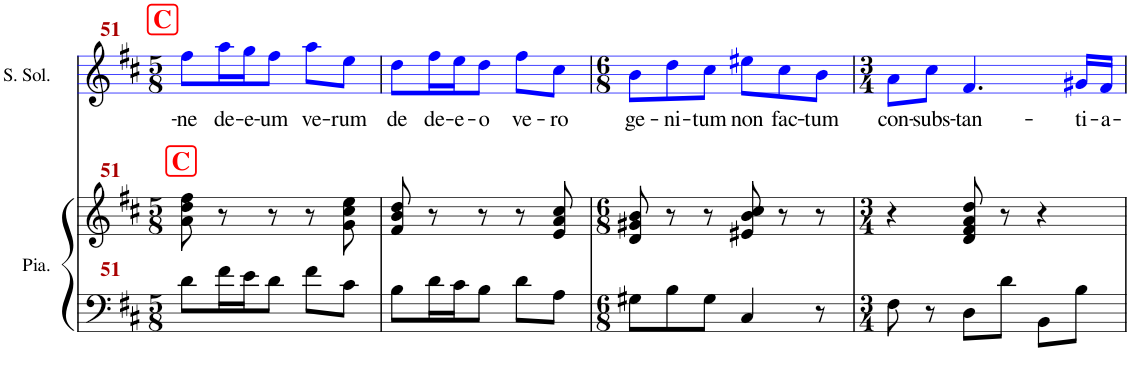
**kern	**kern	**kern	**text
*part2	*part2	*part1	*part1
*staff3	*staff2	*staff1	*staff1
*I"Piano	*	*I"Soprano Solo	*
*I'Pno.	*	*I'S. Sol.	*
!!LO:PB:g=z
*clefF4	*clefG2	*clefG2	*
*k[f#c#]	*k[f#c#]	*k[f#c#]	*
*M5/8	*M5/8	*M5/8	*
!!LO:REH:place=s1:a:B:cj:color=#FF0000:t=C
=51	=51	=51	=51
!	!LO:TX:a:B:color=#FF0000:t=C	!	!
!	!	!	!LO:LY:b
8d\L	8a\ 8dd\ 8ff#\	8ff#i\L	-ne
!	!	!	!LO:LY:b
16f#\L	8r	16aai\L	de-
!	!	!	!LO:LY:b
16e\J	.	16ggi\J	-e-
!	!	!	!LO:LY:b
8d\J	8r	8ff#i\J	-um
!	!	!	!LO:LY:b
8f#\L	8r	8aai\L	ve-
!	!	!	!LO:LY:b
8c#\J	8g\ 8cc#\ 8ee\	8eei\J	-rum
=52	=52	=52	=52
!	!	!	!LO:LY:b
8B\L	8f#/ 8b/ 8dd/	8ddi\L	de
!	!	!	!LO:LY:b
16d\L	8r	16ff#i\L	de-
!	!	!	!LO:LY:b
16c#\J	.	16eei\J	-e-
!	!	!	!LO:LY:b
8B\J	8r	8ddi\J	-o
!	!	!	!LO:LY:b
8d\L	8r	8ff#i\L	ve-
!	!	!	!LO:LY:b
8A\J	8e/ 8a/ 8cc#/	8cc#i\J	-ro
=53	=53	=53	=53
*M6/8	*M6/8	*M6/8	*
!	!	!	!LO:LY:b
8G#X\L	8d/ 8g#X/ 8b/	8bi\L	ge-
!	!	!	!LO:LY:b
8B\	8r	8ddi\	-ni-
!	!	!	!LO:LY:b
8G#\J	8r	8cc#i\J	-tum
!	!	!	!LO:LY:b
4C#/	8e#X/ 8b/ 8cc#/	8ee#Xi\L	non
!	!	!	!LO:LY:b
.	8r	8cc#i\	fac-
!	!	!	!LO:LY:b
8r	8r	8bi\J	-tum
=54	=54	=54	=54
*M3/4	*M3/4	*M3/4	*
!	!	!	!LO:LY:b
8F#\	4r	8ai\L	con-
!	!	!	!LO:LY:b
8r	.	8cc#i\J	-subs-
!	!	!	!LO:LY:b
8D\L	8d/ 8f#/ 8a/ 8dd/	4.f#i/	-tan-
8d\J	8r	.	.
8BB\L	4r	.	.
!	!	!	!LO:LY:b
8B\J	.	16g#Xi/LL	-ti-
!	!	!	!LO:LY:b
.	.	16f#i/JJ	-a-
=	=	=	=
*-	*-	*-	*-
